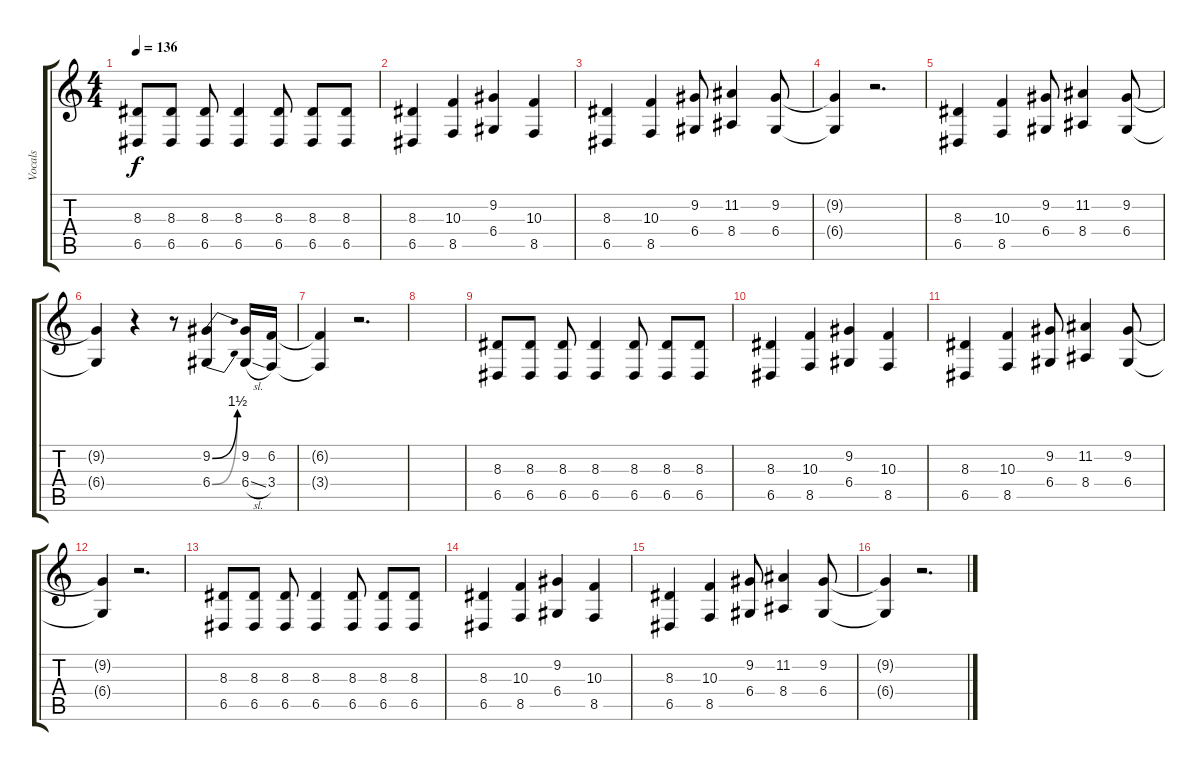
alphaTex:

\track ("Vocals" "Vocals") {instrument lead6voice}
\staff {score tabs}
\tuning (E4 B3 G3 D3 A2 E2) {hide}
\ts (4 4)
\tempo 136
\clef g2
\ks c
(8.3 6.5).8{dy f} (8.3 6.5).8 (8.3 6.5).8 (8.3 6.5).4 (8.3 6.5).8 (8.3 6.5).8 (8.3 6.5).8 |
(8.3 6.5).4 (10.3 8.5).4 (9.2 6.4).4 (10.3 8.5).4 |
(8.3 6.5).4 (10.3 8.5).4 (9.2 6.4).8 (11.2 8.4).4 (9.2 6.4).8 |
(9.2{t} 6.4{t}).4 r.2{d} |
(8.3 6.5).4 (10.3 8.5).4 (9.2 6.4).8 (11.2 8.4).4 (9.2 6.4).8 |
(9.2{t} 6.4{t}).4 r.4 r.8 (9.2{be (bend 0 0 60 6)} 6.4{be (bend 0 0 60 6)}).4 (9.2 6.4{sl}).16 (6.2 3.4).16 |
(6.2{t} 3.4{t}).4 r.2{d} |
|
(8.3 6.5).8 (8.3 6.5).8 (8.3 6.5).8 (8.3 6.5).4 (8.3 6.5).8 (8.3 6.5).8 (8.3 6.5).8 |
(8.3 6.5).4 (10.3 8.5).4 (9.2 6.4).4 (10.3 8.5).4 |
(8.3 6.5).4 (10.3 8.5).4 (9.2 6.4).8 (11.2 8.4).4 (9.2 6.4).8 |
(9.2{t} 6.4{t}).4 r.2{d} |
(8.3 6.5).8 (8.3 6.5).8 (8.3 6.5).8 (8.3 6.5).4 (8.3 6.5).8 (8.3 6.5).8 (8.3 6.5).8 |
(8.3 6.5).4 (10.3 8.5).4 (9.2 6.4).4 (10.3 8.5).4 |
(8.3 6.5).4 (10.3 8.5).4 (9.2 6.4).8 (11.2 8.4).4 (9.2 6.4).8 |
(9.2{t} 6.4{t}).4 r.2{d}
